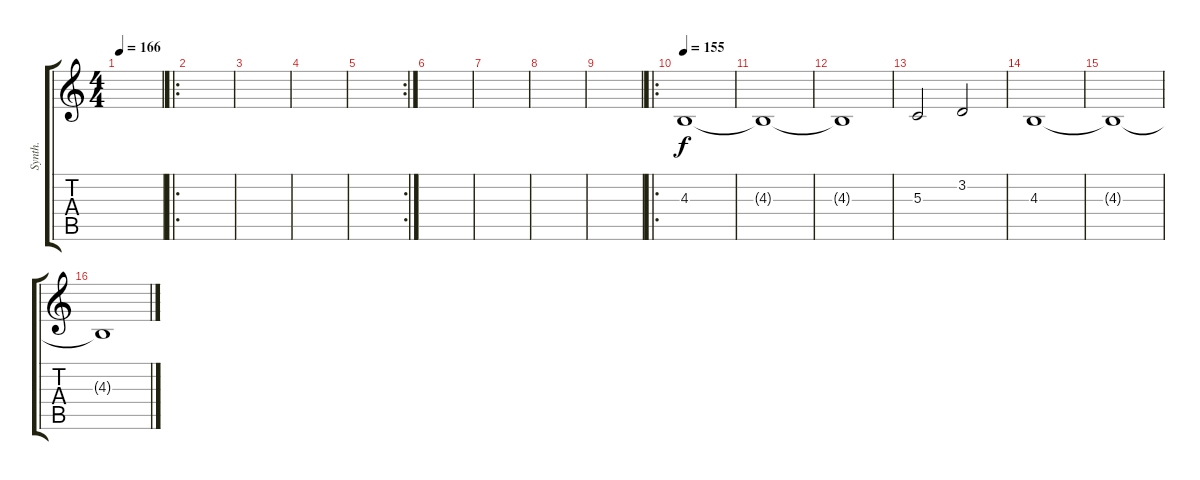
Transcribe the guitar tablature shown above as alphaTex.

\track ("Synth." "Synth.") {instrument pad2warm}
\staff {score tabs}
\tuning (E4 B3 G3 D3 A2 E2) {hide}
\ts (4 4)
\tempo 166
\clef g2
\ks c
|
\ro
|
|
|
\rc 2
|
|
|
|
|
\ro
\tempo 155
4.3.1 |
4.3{t}.1 |
4.3{t}.1 |
5.3.2 3.2.2 |
4.3.1 |
4.3{t}.1 |
4.3{t}.1
